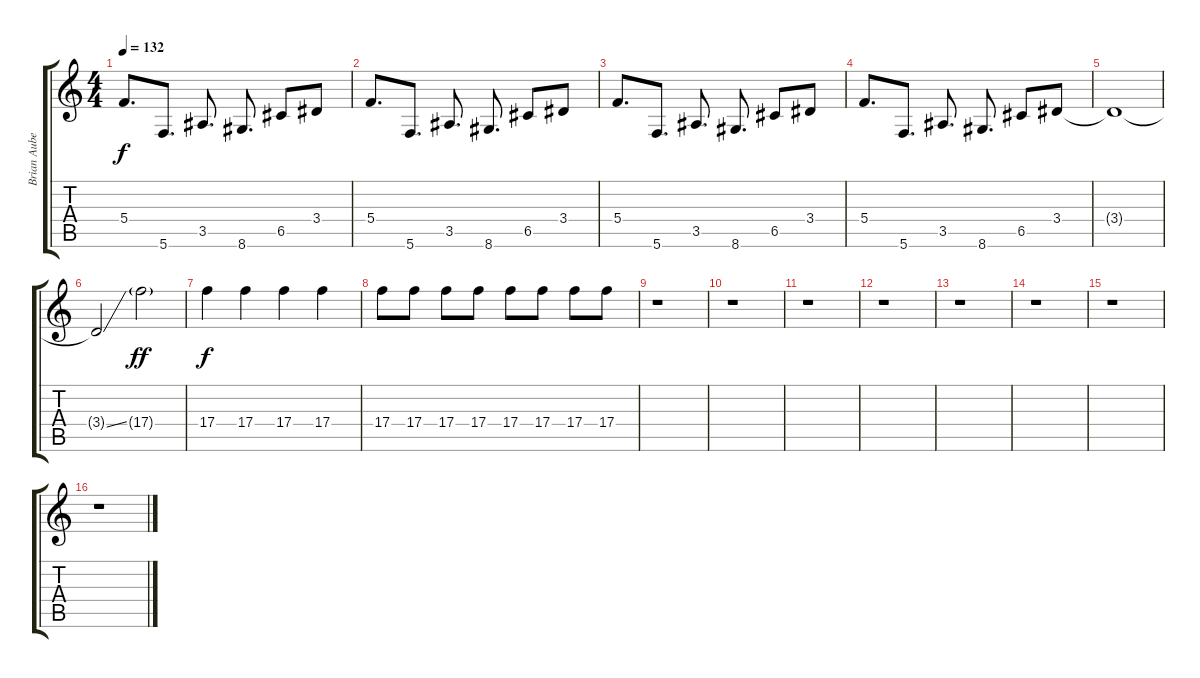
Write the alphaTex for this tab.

\track ("Brian Aubert (Distortion)" "Brian Aube") {instrument distortionguitar}
\staff {score tabs}
\tuning (D4 A3 F3 C3 G2 C2) {hide}
\ts (4 4)
\tempo 132
\clef g2
\ks c
5.4.8{d dy f} 5.6.8{d} 3.5.8{d} 8.6.8{d} 6.5.8 3.4.8 |
5.4.8{d} 5.6.8{d} 3.5.8{d} 8.6.8{d} 6.5.8 3.4.8 |
5.4.8{d} 5.6.8{d} 3.5.8{d} 8.6.8{d} 6.5.8 3.4.8 |
5.4.8{d} 5.6.8{d} 3.5.8{d} 8.6.8{d} 6.5.8 3.4.8 |
3.4{t}.1 |
3.4{ss t}.2 17.4{g}.2{dy ff} |
17.4.4{dy f} 17.4.4 17.4.4 17.4.4 |
17.4.8 17.4.8 17.4.8 17.4.8 17.4.8 17.4.8 17.4.8 17.4.8 |
r.1 |
r.1 |
r.1 |
r.1 |
r.1 |
r.1 |
r.1 |
r.1
